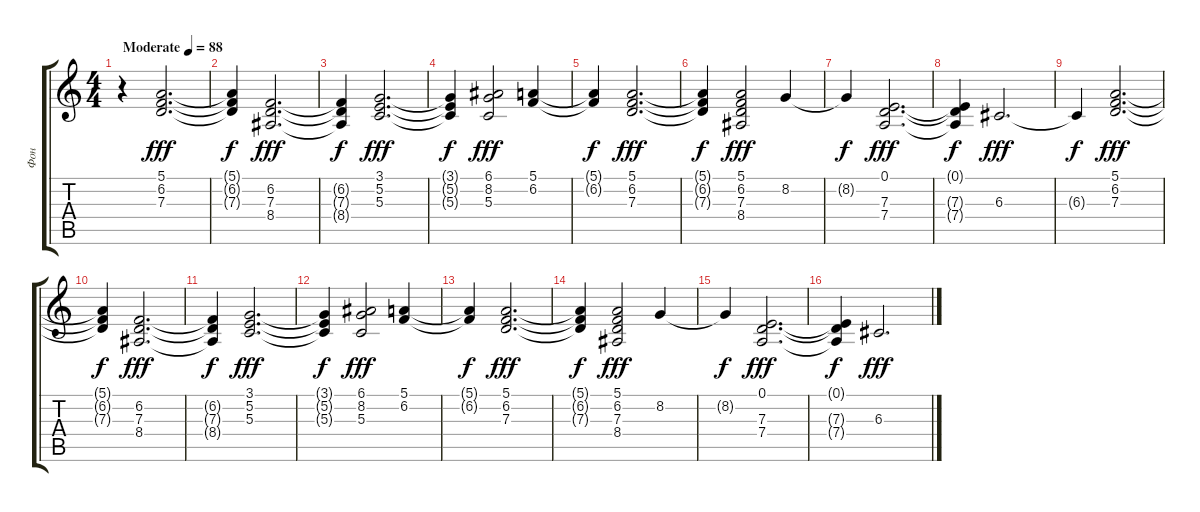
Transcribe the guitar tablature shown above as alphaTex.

\track ("Фон" "Фон") {instrument stringensemble1}
\staff {score tabs}
\tuning (E4 B3 G3 D3 A2 E2) {hide}
\ts (4 4)
\tempo (88 "Moderate")
\clef g2
\ks c
r.4{dy fff instrument stringensemble1} (5.1 6.2 7.3).2{d} |
(5.1{t} 6.2{t} 7.3{t}).4{dy f} (6.2 7.3 8.4).2{d dy fff} |
(6.2{t} 7.3{t} 8.4{t}).4{dy f} (3.1 5.2 5.3).2{d dy fff} |
(3.1{t} 5.2{t} 5.3{t}).4{dy f} (6.1 8.2 5.3).2{dy fff} (5.1 6.2).4 |
(5.1{t} 6.2{t}).4{dy f} (5.1 6.2 7.3).2{d dy fff} |
(5.1{t} 6.2{t} 7.3{t}).4{dy f} (5.1 6.2 7.3 8.4).2{dy fff} 8.2.4 |
8.2{t}.4{dy f} (0.1 7.3 7.4).2{d dy fff} |
(0.1{t} 7.3{t} 7.4{t}).4{dy f} 6.3.2{d dy fff} |
6.3{t}.4{dy f} (5.1 6.2 7.3).2{d dy fff} |
(5.1{t} 6.2{t} 7.3{t}).4{dy f} (6.2 7.3 8.4).2{d dy fff} |
(6.2{t} 7.3{t} 8.4{t}).4{dy f} (3.1 5.2 5.3).2{d dy fff} |
(3.1{t} 5.2{t} 5.3{t}).4{dy f} (6.1 8.2 5.3).2{dy fff} (5.1 6.2).4 |
(5.1{t} 6.2{t}).4{dy f} (5.1 6.2 7.3).2{d dy fff} |
(5.1{t} 6.2{t} 7.3{t}).4{dy f} (5.1 6.2 7.3 8.4).2{dy fff} 8.2.4 |
8.2{t}.4{dy f} (0.1 7.3 7.4).2{d dy fff} |
(0.1{t} 7.3{t} 7.4{t}).4{dy f} 6.3.2{d dy fff}
